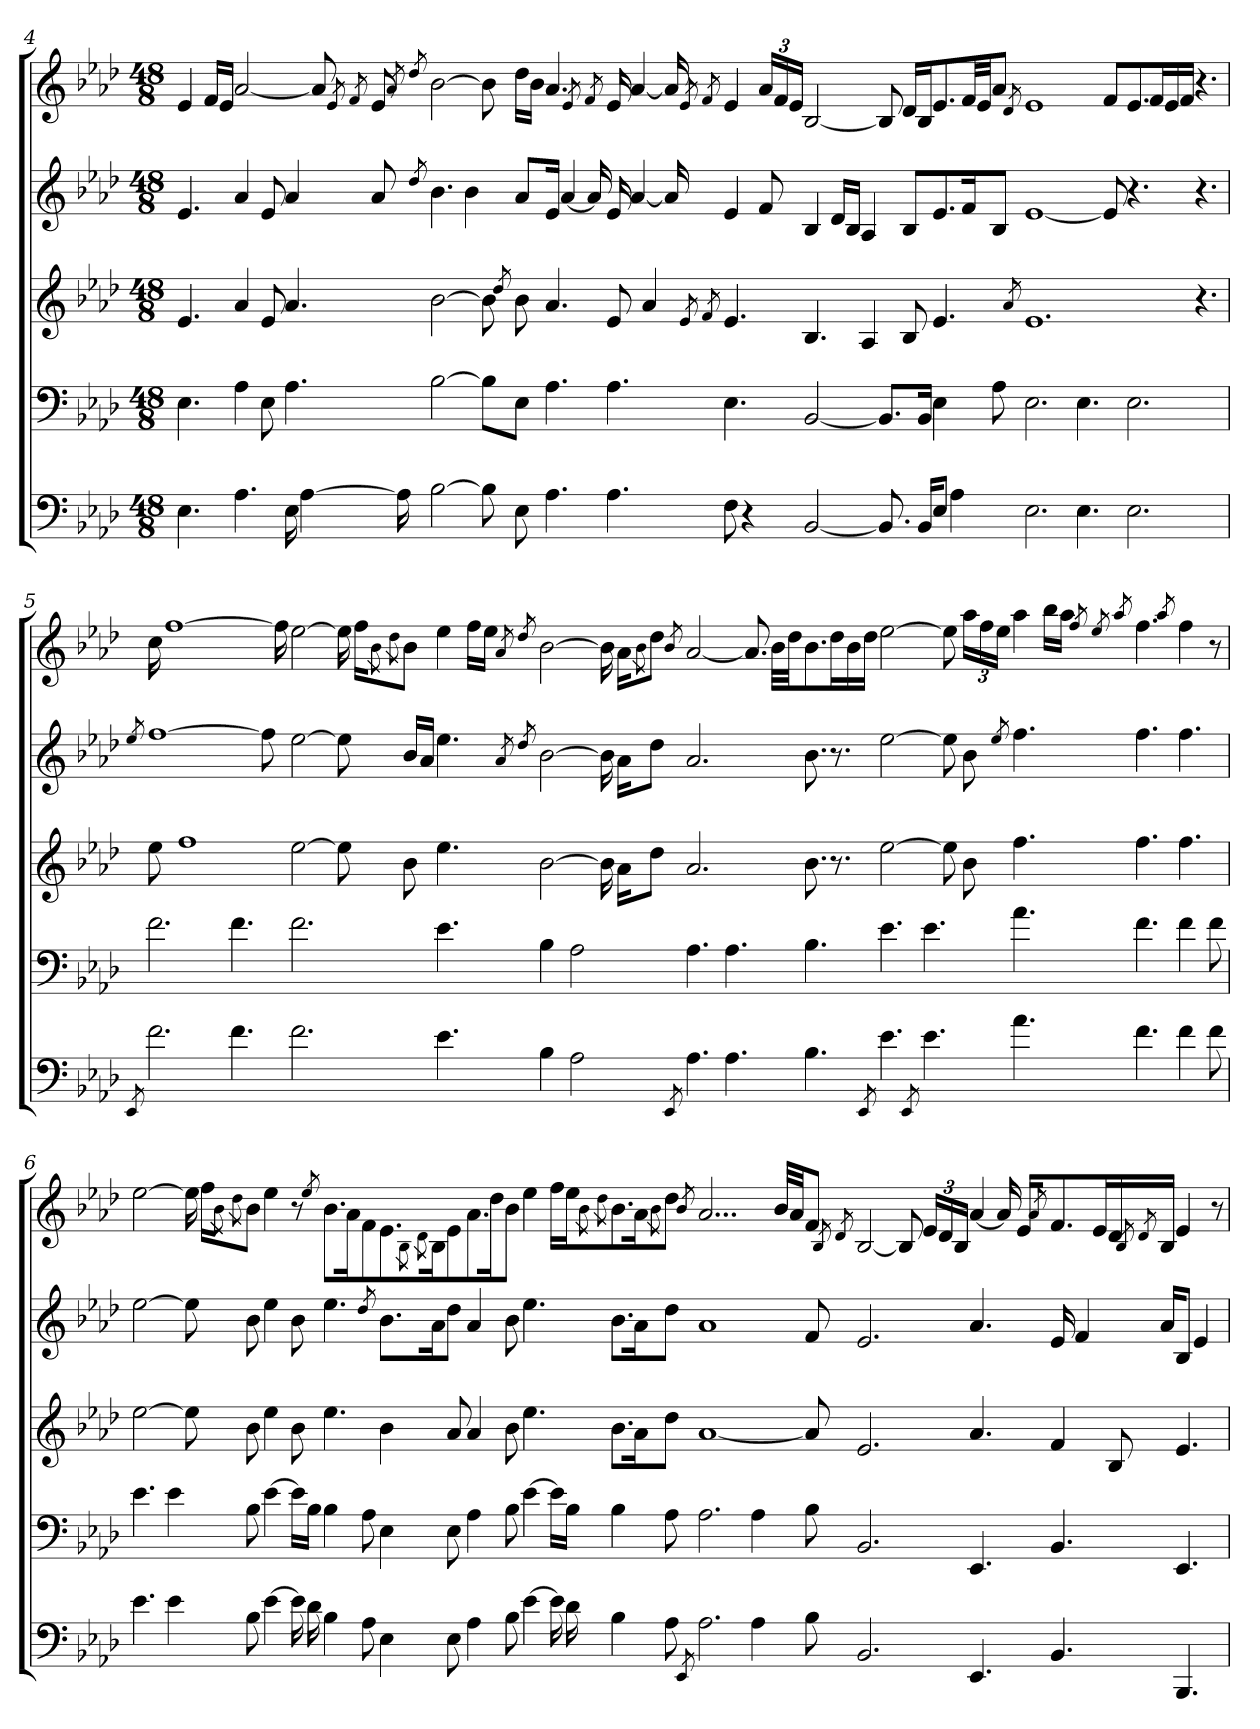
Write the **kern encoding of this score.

**kern	**kern	**kern	**kern	**kern
*part5	*part4	*part3	*part2	*part1
*staff5	*staff4	*staff3	*staff2	*staff1
*clefF4	*clefF4	*clefG2	*clefG2	*clefG2
*k[b-e-a-d-]	*k[b-e-a-d-]	*k[b-e-a-d-]	*k[b-e-a-d-]	*k[b-e-a-d-]
*M48/8	*M48/8	*M48/8	*M48/8	*M48/8
=4	=4	=4	=4	=4
4.E-	4.E-	4.e-	4.e-	4e-
.	.	.	.	16f/LL
.	.	.	.	16e-/JJ
4.A-	4A-	4a-	4a-	[2a-
.	8E-	8e-	8e-	.
16E-	4.A-	4.a-	4a-	.
[4A-	.	.	.	.
.	.	.	.	8a-]
.	.	.	.	8qe-
.	.	.	.	8qf
.	.	.	8a-	8e-
16A-]	.	.	.	.
.	.	.	.	8qa-
.	.	.	8qdd-	8qdd-
[2B-	[2B-	[2b-	4.b-	[2b-
.	.	.	4b-	.
8B-]	8B-\L]	8b-]	.	8b-]
.	.	8qdd-	.	.
8E-	8E-\J	8b-	8a-/L	16dd-\LL
.	.	.	.	16b-\JJ
4.A-	4.A-	4.a-	16e-/Jk	4.a-
.	.	.	[4a-	.
.	.	.	16a-]	.
.	.	.	.	8qe-
.	.	.	.	8qf
4.A-	4.A-	8e-	16e-	16e-
.	.	.	[4a-	[4a-
.	.	4a-	.	.
.	.	.	16a-]	16a-]
.	.	8qe-	.	8qe-
.	.	8qf	.	8qf
8F	4.E-	4.e-	4e-	4e-
4r	.	.	.	.
.	.	.	8f	24a-/LL
.	.	.	.	24f/
.	.	.	.	24e-/JJ
[2BB-	[2BB-	4.B-	4B-	[2B-
.	.	.	16d-/LL	.
.	.	.	16B-/JJ	.
.	.	4A-	4A-	.
8.BB-]	8.BB-/L]	.	.	8B-]
.	.	8B-	8B-/L	16d-/LL
16BB-/KL	16BB-/Jk	.	.	16B-/J
8E-/J	4E-	4.e-	8.e-/	8.e-/
4A-	.	.	.	.
.	.	.	16f/K	32f/LL
.	.	.	.	32e-/JJ
.	8A-	.	8B-/J	8a-/J
.	.	8qa-	.	8qd-
2.E-	2.E-	1.e-	[1e-	1e-
4.E-	4.E-	.	.	.
.	.	.	8e-]	8f/L
2.E-	2.E-	.	4.r	8.e-/
.	.	.	.	16f/L
.	.	.	.	16e-/
.	.	.	.	16f/JJ
.	.	4.r	4.r	4.r
=5	=5	=5	=5	=5
8qEE-	.	.	8qee-	.
2.f	2.f	8ee-	[1ff	16cc
.	.	.	.	[1ff
.	.	1ff	.	.
4.f	4.f	.	.	.
.	.	.	8ff]	.
.	.	.	.	16ff]
2.f	2.f	[2ee-	[2ee-	[2ee-
.	.	8ee-]	8ee-]	16ee-]
.	.	.	.	16ff\KL
.	.	.	.	8qb-\
.	.	.	.	8qdd-\
.	.	8b-	16b-/LL	8b-\J
.	.	.	16a-/JJ	.
4.e-	4.e-	4.ee-	4.ee-	4ee-
.	.	.	.	16ff\LL
.	.	.	.	16ee-\JJ
.	.	.	8qa-	8qa-
.	.	.	8qdd-	8qdd-
4B-	4B-	[2b-	[2b-	[2b-
2A-	2A-	.	.	.
.	.	16b-]	16b-]	16b-]
.	.	16a-\KL	16a-\KL	16a-\KL
.	.	.	.	8qb-\
.	.	8dd-\J	8dd-\J	8dd-\J
8qEE-	.	.	.	8qb-
4.A-	4.A-	2.a-	2.a-	[2a-
4.A-	4.A-	.	.	.
.	.	.	.	8.a-]
.	.	.	.	32b-\LLL
.	.	.	.	32dd-\JJ
4.B-	4.B-	8.b-	8.b-	8.b-\
.	.	8.r	8.r	16dd-\L
.	.	.	.	16b-\
.	.	.	.	16dd-\JJ
8qEE-	.	.	.	.
4.e-	4.e-	[2ee-	[2ee-	[2ee-
8qEE-	.	.	.	.
4.e-	4.e-	.	.	.
.	.	8ee-]	8ee-]	8ee-]
.	.	8b-	8b-	24aa-\LL
.	.	.	.	24ff\
.	.	.	.	24ee-\JJ
.	.	.	8qee-	.
4.a-	4.a-	4.ff	4.ff	4aa-
.	.	.	.	16bb-\LL
.	.	.	.	16aa-\JJ
.	.	.	.	8qff
.	.	.	.	8qee-
.	.	.	.	8qaa-
4.f	4.f	4.ff	4.ff	4.ff
.	.	.	.	8qaa-
4f	4f	4.ff	4.ff	4ff
8f	8f	.	.	8r
=6	=6	=6	=6	=6
4.e-	4.e-	[2ee-	[2ee-	[2ee-
4e-	4e-	.	.	.
.	.	8ee-]	8ee-]	16ee-]
.	.	.	.	16ff\KL
.	.	.	.	8qb-\
.	.	.	.	8qdd-\
8B-	8B-	8b-	8b-	8b-\J
[4e-	[4e-	4ee-	4ee-	4ee-
16e-]	16e-\LL]	8b-	8b-	8r
16d-	16B-\JJ	.	.	.
.	.	.	.	8qee-
4B-	4B-	4.ee-	4.ee-	8.b-\L
.	.	.	.	16a-\K
8A-	8A-	.	.	8f\
.	.	.	8qdd-	.
4E-	4E-	4b-	8.b-\L	8.e-\
.	.	.	.	8qB-\
.	.	.	.	8qd-\
.	.	.	16a-\K	16B-\K
8E-	8E-	8a-	8dd-\J	8e-\
4A-	4A-	4a-	4a-	8.a-\
.	.	.	.	16dd-\K
8B-	8B-	8b-	8b-	8b-\J
[4e-	[4e-	4.ee-	4.ee-	4ee-
16e-]	16e-\LL]	.	.	16ff\LL
16d-	16B-\JJ	.	.	16ee-\J
.	.	.	.	8qb-\
.	.	.	.	8qdd-\
4B-	4B-	8.b-\L	8.b-\L	8.b-\
.	.	16a-\K	16a-\K	16a-\K
.	.	.	.	8qb-\
8A-	8A-	8dd-\J	8dd-\J	8dd-\J
8qEE-	.	.	.	8qb-
2.A-	2.A-	[1a-	1a-	2...a-
4A-	4A-	.	.	.
.	.	.	.	32b-/LLL
.	.	.	.	32a-/JJ
8B-	8B-	8a-]	8f	8f/J
.	.	.	.	8qB-
.	.	.	.	8qd-
2.BB-	2.BB-	2.e-	2.e-	[2B-
.	.	.	.	8B-]
.	.	.	.	24e-/LL
.	.	.	.	24d-/
.	.	.	.	24B-/JJ
4.EE-	4.EE-	4.a-	4.a-	[4a-
.	.	.	.	16a-]
.	.	.	.	16e-/KL
.	.	.	.	8qa-/
4.BB-	4.BB-	4f	16e-	8.f/
.	.	.	4f	.
.	.	.	.	16e-/L
.	.	8B-	.	16d-/
.	.	.	.	8qB-/
.	.	.	.	8qd-/
.	.	.	16a-/KL	16B-/JJ
4.BBB-	4.EE-	4.e-	8B-/J	4e-
.	.	.	4e-	.
.	.	.	.	8r
=	=	=	=	=
*-	*-	*-	*-	*-
